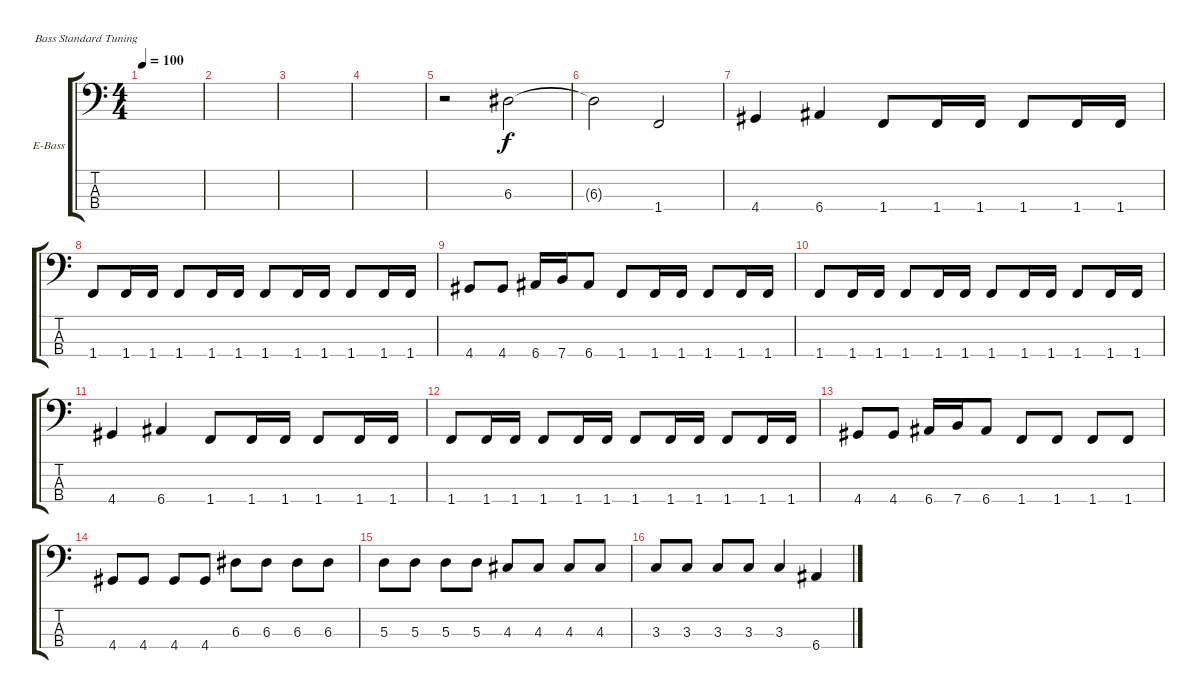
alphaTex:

\bracketExtendMode groupsimilarinstruments
\firstSystemTrackNameOrientation horizontal
\otherSystemsTrackNameOrientation horizontal
\track ("Electric Bass" "E-Bass") {instrument electricbassfinger}
\staff {score tabs}
\tuning (G2 D2 A1 E1)
\ts (4 4)
\tempo 100
\clef f4
\ks c
|
|
|
|
r.2 6.3.2 |
6.3{t}.2 1.4.2 |
4.4.4 6.4.4 1.4.8 1.4.16 1.4.16 1.4.8 1.4.16 1.4.16 |
1.4.8 1.4.16 1.4.16 1.4.8 1.4.16 1.4.16 1.4.8 1.4.16 1.4.16 1.4.8 1.4.16 1.4.16 |
4.4.8 4.4.8 6.4.16 7.4.16 6.4.8 1.4.8 1.4.16 1.4.16 1.4.8 1.4.16 1.4.16 |
1.4.8 1.4.16 1.4.16 1.4.8 1.4.16 1.4.16 1.4.8 1.4.16 1.4.16 1.4.8 1.4.16 1.4.16 |
4.4.4 6.4.4 1.4.8 1.4.16 1.4.16 1.4.8 1.4.16 1.4.16 |
1.4.8 1.4.16 1.4.16 1.4.8 1.4.16 1.4.16 1.4.8 1.4.16 1.4.16 1.4.8 1.4.16 1.4.16 |
4.4.8 4.4.8 6.4.16 7.4.16 6.4.8 1.4.8 1.4.8 1.4.8 1.4.8 |
4.4.8 4.4.8 4.4.8 4.4.8 6.3.8 6.3.8 6.3.8 6.3.8 |
5.3.8 5.3.8 5.3.8 5.3.8 4.3.8 4.3.8 4.3.8 4.3.8 |
3.3.8 3.3.8 3.3.8 3.3.8 3.3.4 6.4.4
